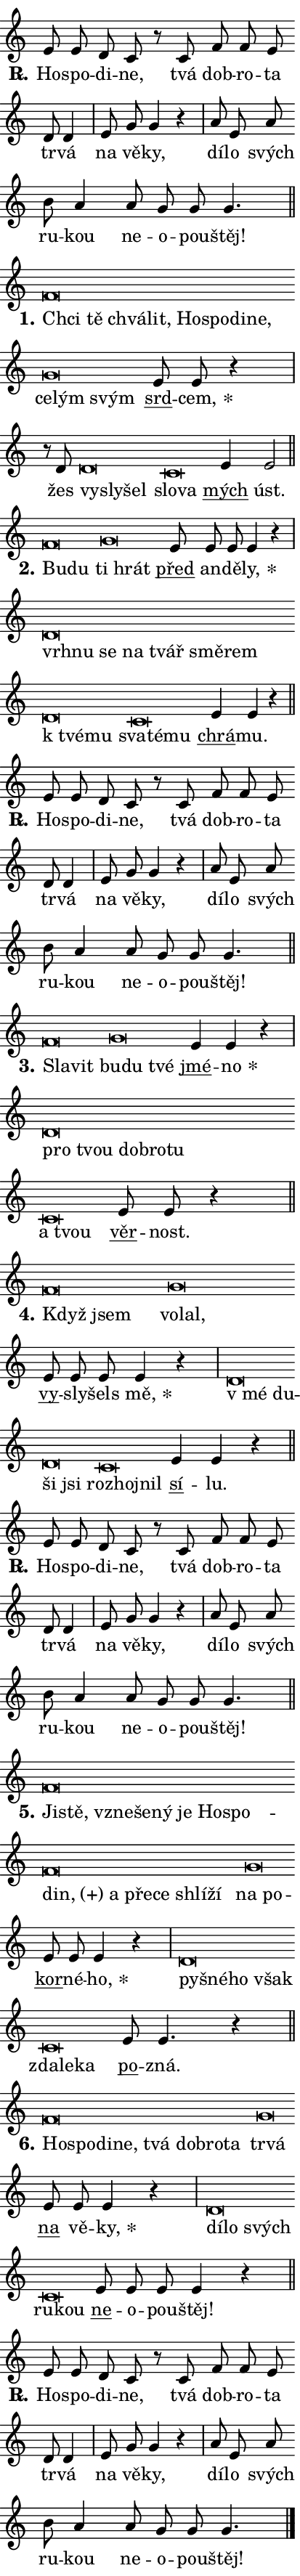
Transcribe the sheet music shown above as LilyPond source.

\version "2.24.0"
\header { tagline = "" }
\paper {
  indent = 0\cm
  top-margin = 0\cm
  right-margin = 0.13\cm % to fit lyric hyphens
  bottom-margin = 0\cm
  left-margin = 0\cm
  paper-width = 7\cm
  page-breaking = #ly:one-page-breaking
  system-system-spacing.basic-distance = #11
  score-system-spacing.basic-distance = #11
  ragged-last = ##f
}


%% Author: Thomas Morley
%% https://lists.gnu.org/archive/html/lilypond-user/2020-05/msg00002.html
#(define (line-position grob)
"Returns position of @var[grob} in current system:
   @code{'start}, if at first time-step
   @code{'end}, if at last time-step
   @code{'middle} otherwise
"
  (let* ((col (ly:item-get-column grob))
         (ln (ly:grob-object col 'left-neighbor))
         (rn (ly:grob-object col 'right-neighbor))
         (col-to-check-left (if (ly:grob? ln) ln col))
         (col-to-check-right (if (ly:grob? rn) rn col))
         (break-dir-left
           (and
             (ly:grob-property col-to-check-left 'non-musical #f)
             (ly:item-break-dir col-to-check-left)))
         (break-dir-right
           (and
             (ly:grob-property col-to-check-right 'non-musical #f)
             (ly:item-break-dir col-to-check-right))))
        (cond ((eqv? 1 break-dir-left) 'start)
              ((eqv? -1 break-dir-right) 'end)
              (else 'middle))))

#(define (tranparent-at-line-position vctor)
  (lambda (grob)
  "Relying on @code{line-position} select the relevant enry from @var{vctor}.
Used to determine transparency,"
    (case (line-position grob)
      ((end) (not (vector-ref vctor 0)))
      ((middle) (not (vector-ref vctor 1)))
      ((start) (not (vector-ref vctor 2))))))

noteHeadBreakVisibility =
#(define-music-function (break-visibility)(vector?)
"Makes @code{NoteHead}s transparent relying on @var{break-visibility}"
#{
  \override NoteHead.transparent =
    #(tranparent-at-line-position break-visibility)
#})

#(define delete-ledgers-for-transparent-note-heads
  (lambda (grob)
    "Reads whether a @code{NoteHead} is transparent.
If so this @code{NoteHead} is removed from @code{'note-heads} from
@var{grob}, which is supposed to be @code{LedgerLineSpanner}.
As a result ledgers are not printed for this @code{NoteHead}"
    (let* ((nhds-array (ly:grob-object grob 'note-heads))
           (nhds-list
             (if (ly:grob-array? nhds-array)
                 (ly:grob-array->list nhds-array)
                 '()))
           ;; Relies on the transparent-property being done before
           ;; Staff.LedgerLineSpanner.after-line-breaking is executed.
           ;; This is fragile ...
           (to-keep
             (remove
               (lambda (nhd)
                 (ly:grob-property nhd 'transparent #f))
               nhds-list)))
      ;; TODO find a better method to iterate over grob-arrays, similiar
      ;; to filter/remove etc for lists
      ;; For now rebuilt from scratch
      (set! (ly:grob-object grob 'note-heads)  '())
      (for-each
        (lambda (nhd)
          (ly:pointer-group-interface::add-grob grob 'note-heads nhd))
        to-keep))))

squashNotes = {
  \override NoteHead.X-extent = #'(-0.2 . 0.2)
  \override NoteHead.Y-extent = #'(-0.75 . 0)
  \override NoteHead.stencil =
    #(lambda (grob)
       (let ((pos (ly:grob-property grob 'staff-position)))
         (begin
           (if (< pos -7) (display "ERROR: Lower brevis then expected\n") (display "OK: Expected brevis position\n"))
           (if (<= pos -6) ly:text-interface::print ly:note-head::print))))
}
unSquashNotes = {
  \revert NoteHead.X-extent
  \revert NoteHead.Y-extent
  \revert NoteHead.stencil
}

hideNotes = \noteHeadBreakVisibility #begin-of-line-visible
unHideNotes = \noteHeadBreakVisibility #all-visible

% work-around for resetting accidentals
% https://lilypond.org/doc/v2.23/Documentation/notation/displaying-rhythms#unmetered-music
cadenzaMeasure = {
  \cadenzaOff
  \partial 1024 s1024
  \cadenzaOn
}

#(define-markup-command (accent layout props text) (markup?)
  "Underline accented syllable"
  (interpret-markup layout props
    #{\markup \override #'(offset . 4.3) \underline { #text }#}))

responsum = \markup \concat {
  "R" \hspace #-1.05 \path #0.1 #'((moveto 0 0.07) (lineto 0.9 0.8)) \hspace #0.05 "."
}

spaceSize = #0.6828661417322834 % exact space size for TeX Gyre Schola

\layout {
  \context {
    \Staff
    \remove "Time_signature_engraver"
    \override LedgerLineSpanner.after-line-breaking = #delete-ledgers-for-transparent-note-heads
  }
  \context {
    \Lyrics {
      \override LyricSpace.minimum-distance = \spaceSize
      \override LyricText.font-name = #"TeX Gyre Schola"
      \override LyricText.font-size = 1
      \override StanzaNumber.font-name = #"TeX Gyre Schola Bold"
      \override StanzaNumber.font-size = 1
    }
  }
  \context {
    \Score 
    \override NoteHead.text =
      #(lambda (grob) 
        (let ((pos (ly:grob-property grob 'staff-position)))
          #{\markup {
            \combine
              \halign #-0.55 \raise #(if (= pos -6) 0 0.5) \override #'(thickness . 2) \draw-line #'(3.2 . 0)
              \musicglyph "noteheads.sM1"
          }#}))
  }
}

% magnetic-lyrics.ily
%
%   written by
%     Jean Abou Samra <jean@abou-samra.fr>
%     Werner Lemberg <wl@gnu.org>
%
%   adapted by
%     Jiri Hon <jiri.hon@gmail.com>
%
% Version 2022-Apr-15

% https://www.mail-archive.com/lilypond-user@gnu.org/msg149350.html

#(define (Left_hyphen_pointer_engraver context)
   "Collect syllable-hyphen-syllable occurrences in lyrics and store
them in properties.  This engraver only looks to the left.  For
example, if the lyrics input is @code{foo -- bar}, it does the
following.

@itemize @bullet
@item
Set the @code{text} property of the @code{LyricHyphen} grob between
@q{foo} and @q{bar} to @code{foo}.

@item
Set the @code{left-hyphen} property of the @code{LyricText} grob with
text @q{foo} to the @code{LyricHyphen} grob between @q{foo} and
@q{bar}.
@end itemize

Use this auxiliary engraver in combination with the
@code{lyric-@/text::@/apply-@/magnetic-@/offset!} hook."
   (let ((hyphen #f)
         (text #f))
     (make-engraver
      (acknowledgers
       ((lyric-syllable-interface engraver grob source-engraver)
        (set! text grob)))
      (end-acknowledgers
       ((lyric-hyphen-interface engraver grob source-engraver)
        ;(when (not (grob::has-interface grob 'lyric-space-interface))
          (set! hyphen grob)));)
      ((stop-translation-timestep engraver)
       (when (and text hyphen)
         (ly:grob-set-object! text 'left-hyphen hyphen))
       (set! text #f)
       (set! hyphen #f)))))

#(define (lyric-text::apply-magnetic-offset! grob)
   "If the space between two syllables is less than the value in
property @code{LyricText@/.details@/.squash-threshold}, move the right
syllable to the left so that it gets concatenated with the left
syllable.

Use this function as a hook for
@code{LyricText@/.after-@/line-@/breaking} if the
@code{Left_@/hyphen_@/pointer_@/engraver} is active."
   (let ((hyphen (ly:grob-object grob 'left-hyphen #f)))
     (when hyphen
       (let ((left-text (ly:spanner-bound hyphen LEFT)))
         (when (grob::has-interface left-text 'lyric-syllable-interface)
           (let* ((common (ly:grob-common-refpoint grob left-text X))
                  (this-x-ext (ly:grob-extent grob common X))
                  (left-x-ext
                   (begin
                     ;; Trigger magnetism for left-text.
                     (ly:grob-property left-text 'after-line-breaking)
                     (ly:grob-extent left-text common X)))
                  ;; `delta` is the gap width between two syllables.
                  (delta (- (interval-start this-x-ext)
                            (interval-end left-x-ext)))
                  (details (ly:grob-property grob 'details))
                  (threshold (assoc-get 'squash-threshold details 0.2)))
             (when (< delta threshold)
               (let* (;; We have to manipulate the input text so that
                      ;; ligatures crossing syllable boundaries are not
                      ;; disabled.  For languages based on the Latin
                      ;; script this is essentially a beautification.
                      ;; However, for non-Western scripts it can be a
                      ;; necessity.
                      (lt (ly:grob-property left-text 'text))
                      (rt (ly:grob-property grob 'text))
                      (is-space (grob::has-interface hyphen 'lyric-space-interface))
                      (space (if is-space " " ""))
                      (extra-delta (if is-space spaceSize 0))
                      ;; Append new syllable.
                      (ltrt-space (if (and (string? lt) (string? rt))
                                (string-append lt space rt)
                                (make-concat-markup (list lt space rt))))
                      ;; Right-align `ltrt` to the right side.
                      (ltrt-space-markup (grob-interpret-markup
                               grob
                               (make-translate-markup
                                (cons (interval-length this-x-ext) 0)
                                (make-right-align-markup ltrt-space)))))
                 (begin
                   ;; Don't print `left-text`.
                   (ly:grob-set-property! left-text 'stencil #f)
                   ;; Set text and stencil (which holds all collected
                   ;; syllables so far) and shift it to the left.
                   (ly:grob-set-property! grob 'text ltrt-space)
                   (ly:grob-set-property! grob 'stencil ltrt-space-markup)
                   (ly:grob-translate-axis! grob (- (- delta extra-delta)) X))))))))))


#(define (lyric-hyphen::displace-bounds-first grob)
   ;; Make very sure this callback isn't triggered too early.
   (let ((left (ly:spanner-bound grob LEFT))
         (right (ly:spanner-bound grob RIGHT)))
     (ly:grob-property left 'after-line-breaking)
     (ly:grob-property right 'after-line-breaking)
     (ly:lyric-hyphen::print grob)))

squashThreshold = #0.4

\layout {
  \context {
    \Lyrics
    \consists #Left_hyphen_pointer_engraver
    \override LyricText.after-line-breaking =
      #lyric-text::apply-magnetic-offset!
    \override LyricHyphen.stencil = #lyric-hyphen::displace-bounds-first
    \override LyricText.details.squash-threshold = \squashThreshold
    \override LyricHyphen.minimum-distance = 0
    \override LyricHyphen.minimum-length = \squashThreshold
  }
}

squashText = \override LyricText.details.squash-threshold = 9999
unSquashText = \override LyricText.details.squash-threshold = \squashThreshold

leftText = \override LyricText.self-alignment-X = #LEFT
unLeftText = \revert LyricText.self-alignment-X

starOffset = #(lambda (grob) 
                (let ((x_offset (ly:self-alignment-interface::aligned-on-x-parent grob)))
                  (if (= x_offset 0) 0 (+ x_offset 1.2))))

star = #(define-music-function (syllable)(string?)
"Append star separator at the end of a syllable"
#{
  \once \override LyricText.X-offset = #starOffset
  \lyricmode { \markup {
    #syllable
    \override #'((font-name . "TeX Gyre Schola Bold")) \hspace #0.2 \lower #0.65 \larger "*"
  } }
#})

starAccent = #(define-music-function (syllable)(string?)
"Append star separator at the end of a syllable and make accent"
#{
  \once \override LyricText.X-offset = #starOffset
  \lyricmode { \markup {
    \accent #syllable
    \override #'((font-name . "TeX Gyre Schola Bold")) \hspace #0.2 \lower #0.65 \larger "*"
  } }
#})

breath = #(define-music-function (syllable)(string?)
"Append breathing indicator at the end of a syllable"
#{
  \lyricmode { \markup { #syllable "+" } }
#})

optionalBreath = #(define-music-function (syllable)(string?)
"Append optional breathing indicator at the end of a syllable"
#{
  \lyricmode { \markup { #syllable "(+)" } }
#})


\score {
    <<
        \new Voice = "melody" { \cadenzaOn \key c \major \relative { e'8 e d c r c \bar "" f f e \bar "" d d4 \cadenzaMeasure \bar "|" e8 g g4 r \cadenzaMeasure \bar "|" a8 e a \bar "" b a4 \bar "" a8 g g g4. \cadenzaMeasure \bar "||" \break } }
        \new Lyrics \lyricsto "melody" { \lyricmode { \set stanza = \responsum
Ho -- spo -- di -- ne, tvá dob -- ro -- ta tr -- vá na vě -- ky, dí -- lo svých ru -- kou ne -- o -- pou -- štěj! } }
    >>
    \layout {}
}

\score {
    <<
        \new Voice = "melody" { \cadenzaOn \key c \major \relative { \squashNotes f'\breve*1/16 \hideNotes \breve*1/16 \bar "" \breve*1/16 \bar "" \breve*1/16 \bar "" \breve*1/16 \bar "" \breve*1/16 \bar "" \breve*1/16 \breve*1/16 \bar "" \unHideNotes \unSquashNotes \squashNotes g\breve*1/16 \hideNotes \breve*1/16 \breve*1/16 \bar "" \unHideNotes \unSquashNotes \bar "" e8 e r4 \cadenzaMeasure \bar "|" r8 d8 \squashNotes d\breve*1/16 \hideNotes \breve*1/16 \breve*1/16 \bar "" \unHideNotes \unSquashNotes \squashNotes c\breve*1/16 \hideNotes \breve*1/16 \bar "" \unHideNotes \unSquashNotes \bar "" e4 e2 \cadenzaMeasure \bar "||" \break } }
        \new Lyrics \lyricsto "melody" { \lyricmode { \set stanza = "1."
\leftText Chci \squashText tě chvá -- lit, Ho -- spo -- di -- ne, \leftText \unLeftText \unSquashText ce -- \squashText lým svým \unLeftText \unSquashText \markup \accent srd -- \star cem, žes \leftText vy -- \squashText sly -- šel \leftText \unLeftText \unSquashText slo -- \squashText va \unLeftText \unSquashText \markup \accent mých úst. } }
    >>
    \layout {}
}

\score {
    <<
        \new Voice = "melody" { \cadenzaOn \key c \major \relative { \squashNotes f'\breve*1/16 \hideNotes \breve*1/16 \bar "" \unHideNotes \unSquashNotes \squashNotes g\breve*1/16 \hideNotes \breve*1/16 \bar "" \unHideNotes \unSquashNotes \bar "" e8 e e e4 r \cadenzaMeasure \bar "|" \squashNotes d\breve*1/16 \hideNotes \breve*1/16 \bar "" \breve*1/16 \bar "" \breve*1/16 \bar "" \breve*1/16 \bar "" \breve*1/16 \bar "" \breve*1/16 \bar "" \breve*1/16 \breve*1/16 \bar "" \unHideNotes \unSquashNotes \squashNotes c\breve*1/16 \hideNotes \breve*1/16 \breve*1/16 \bar "" \unHideNotes \unSquashNotes \bar "" e4 e r \cadenzaMeasure \bar "||" \break } }
        \new Lyrics \lyricsto "melody" { \lyricmode { \set stanza = "2."
\leftText Bu -- \squashText du \leftText \unLeftText \unSquashText ti \squashText hrát \unLeftText \unSquashText \markup \accent před an -- dě -- \star ly, \leftText vrh -- \squashText nu se na tvář smě -- rem "k tvé" -- mu \leftText \unLeftText \unSquashText sva -- \squashText té -- mu \unLeftText \unSquashText \markup \accent chrá -- mu. } }
    >>
    \layout {}
}

\score {
    <<
        \new Voice = "melody" { \cadenzaOn \key c \major \relative { e'8 e d c r c \bar "" f f e \bar "" d d4 \cadenzaMeasure \bar "|" e8 g g4 r \cadenzaMeasure \bar "|" a8 e a \bar "" b a4 \bar "" a8 g g g4. \cadenzaMeasure \bar "||" \break } }
        \new Lyrics \lyricsto "melody" { \lyricmode { \set stanza = \responsum
Ho -- spo -- di -- ne, tvá dob -- ro -- ta tr -- vá na vě -- ky, dí -- lo svých ru -- kou ne -- o -- pou -- štěj! } }
    >>
    \layout {}
}

\score {
    <<
        \new Voice = "melody" { \cadenzaOn \key c \major \relative { \squashNotes f'\breve*1/16 \hideNotes \breve*1/16 \bar "" \unHideNotes \unSquashNotes \squashNotes g\breve*1/16 \hideNotes \breve*1/16 \breve*1/16 \bar "" \unHideNotes \unSquashNotes \bar "" e4 e r \cadenzaMeasure \bar "|" \squashNotes d\breve*1/16 \hideNotes \breve*1/16 \bar "" \breve*1/16 \bar "" \breve*1/16 \breve*1/16 \bar "" \unHideNotes \unSquashNotes \squashNotes c\breve*1/16 \hideNotes \breve*1/16 \bar "" \unHideNotes \unSquashNotes \bar "" e8 e r4 \cadenzaMeasure \bar "||" \break } }
        \new Lyrics \lyricsto "melody" { \lyricmode { \set stanza = "3."
\leftText Sla -- \squashText vit \leftText \unLeftText \unSquashText bu -- \squashText du tvé \unLeftText \unSquashText \markup \accent jmé -- \star no \leftText pro \squashText tvou dob -- ro -- tu \leftText \unLeftText \unSquashText a \squashText tvou \unLeftText \unSquashText \markup \accent věr -- nost. } }
    >>
    \layout {}
}

\score {
    <<
        \new Voice = "melody" { \cadenzaOn \key c \major \relative { \squashNotes f'\breve*1/16 \hideNotes \breve*1/16 \bar "" \unHideNotes \unSquashNotes \squashNotes g\breve*1/16 \hideNotes \breve*1/16 \bar "" \unHideNotes \unSquashNotes \bar "" e8 e e e4 r \cadenzaMeasure \bar "|" \squashNotes d\breve*1/16 \hideNotes \breve*1/16 \bar "" \breve*1/16 \breve*1/16 \bar "" \unHideNotes \unSquashNotes \squashNotes c\breve*1/16 \hideNotes \breve*1/16 \breve*1/16 \bar "" \unHideNotes \unSquashNotes \bar "" e4 e r \cadenzaMeasure \bar "||" \break } }
        \new Lyrics \lyricsto "melody" { \lyricmode { \set stanza = "4."
\leftText Když \squashText jsem \leftText \unLeftText \unSquashText vo -- \squashText lal, \unLeftText \unSquashText \markup \accent vy -- sly -- šels \star mě, \leftText "v mé" \squashText du -- ši jsi \leftText \unLeftText \unSquashText roz -- \squashText hoj -- nil \unLeftText \unSquashText \markup \accent sí -- lu. } }
    >>
    \layout {}
}

\score {
    <<
        \new Voice = "melody" { \cadenzaOn \key c \major \relative { e'8 e d c r c \bar "" f f e \bar "" d d4 \cadenzaMeasure \bar "|" e8 g g4 r \cadenzaMeasure \bar "|" a8 e a \bar "" b a4 \bar "" a8 g g g4. \cadenzaMeasure \bar "||" \break } }
        \new Lyrics \lyricsto "melody" { \lyricmode { \set stanza = \responsum
Ho -- spo -- di -- ne, tvá dob -- ro -- ta tr -- vá na vě -- ky, dí -- lo svých ru -- kou ne -- o -- pou -- štěj! } }
    >>
    \layout {}
}

\score {
    <<
        \new Voice = "melody" { \cadenzaOn \key c \major \relative { \squashNotes f'\breve*1/16 \hideNotes \breve*1/16 \bar "" \breve*1/16 \bar "" \breve*1/16 \bar "" \breve*1/16 \bar "" \breve*1/16 \bar "" \breve*1/16 \bar "" \breve*1/16 \bar "" \breve*1/16 \bar "" \breve*1/16 \bar "" \breve*1/16 \bar "" \breve*1/16 \bar "" \breve*1/16 \breve*1/16 \bar "" \unHideNotes \unSquashNotes \squashNotes g\breve*1/16 \hideNotes \breve*1/16 \bar "" \unHideNotes \unSquashNotes \bar "" e8 e e4 r \cadenzaMeasure \bar "|" \squashNotes d\breve*1/16 \hideNotes \breve*1/16 \bar "" \breve*1/16 \breve*1/16 \bar "" \unHideNotes \unSquashNotes \squashNotes c\breve*1/16 \hideNotes \breve*1/16 \breve*1/16 \bar "" \unHideNotes \unSquashNotes \bar "" e8 e4. r4 \cadenzaMeasure \bar "||" \break } }
        \new Lyrics \lyricsto "melody" { \lyricmode { \set stanza = "5."
\leftText Ji -- \squashText stě, vzne -- še -- ný je Ho -- spo -- \optionalBreath din, a pře -- ce shlí -- ží \leftText \unLeftText \unSquashText na \squashText po -- \unLeftText \unSquashText \markup \accent kor -- né -- \star ho, \leftText py -- \squashText šné -- ho však \leftText \unLeftText \unSquashText zda -- \squashText le -- ka \unLeftText \unSquashText \markup \accent po -- zná. } }
    >>
    \layout {}
}

\score {
    <<
        \new Voice = "melody" { \cadenzaOn \key c \major \relative { \squashNotes f'\breve*1/16 \hideNotes \breve*1/16 \bar "" \breve*1/16 \bar "" \breve*1/16 \bar "" \breve*1/16 \bar "" \breve*1/16 \bar "" \breve*1/16 \breve*1/16 \bar "" \unHideNotes \unSquashNotes \squashNotes g\breve*1/16 \hideNotes \breve*1/16 \bar "" \unHideNotes \unSquashNotes \bar "" e8 e e4 r \cadenzaMeasure \bar "|" \squashNotes d\breve*1/16 \hideNotes \breve*1/16 \breve*1/16 \bar "" \unHideNotes \unSquashNotes \squashNotes c\breve*1/16 \hideNotes \breve*1/16 \bar "" \unHideNotes \unSquashNotes \bar "" e8 e e e4 r \cadenzaMeasure \bar "||" \break } }
        \new Lyrics \lyricsto "melody" { \lyricmode { \set stanza = "6."
\leftText Ho -- \squashText spo -- di -- ne, tvá dob -- ro -- ta \leftText \unLeftText \unSquashText tr -- \squashText vá \unLeftText \unSquashText \markup \accent na vě -- \star ky, \leftText dí -- \squashText lo svých \leftText \unLeftText \unSquashText ru -- \squashText kou \unLeftText \unSquashText \markup \accent ne -- o -- pou -- štěj! } }
    >>
    \layout {}
}

\score {
    <<
        \new Voice = "melody" { \cadenzaOn \key c \major \relative { e'8 e d c r c \bar "" f f e \bar "" d d4 \cadenzaMeasure \bar "|" e8 g g4 r \cadenzaMeasure \bar "|" a8 e a \bar "" b a4 \bar "" a8 g g g4. \cadenzaMeasure \bar "||" \break } \bar "|." }
        \new Lyrics \lyricsto "melody" { \lyricmode { \set stanza = \responsum
Ho -- spo -- di -- ne, tvá dob -- ro -- ta tr -- vá na vě -- ky, dí -- lo svých ru -- kou ne -- o -- pou -- štěj! } }
    >>
    \layout {}
}
